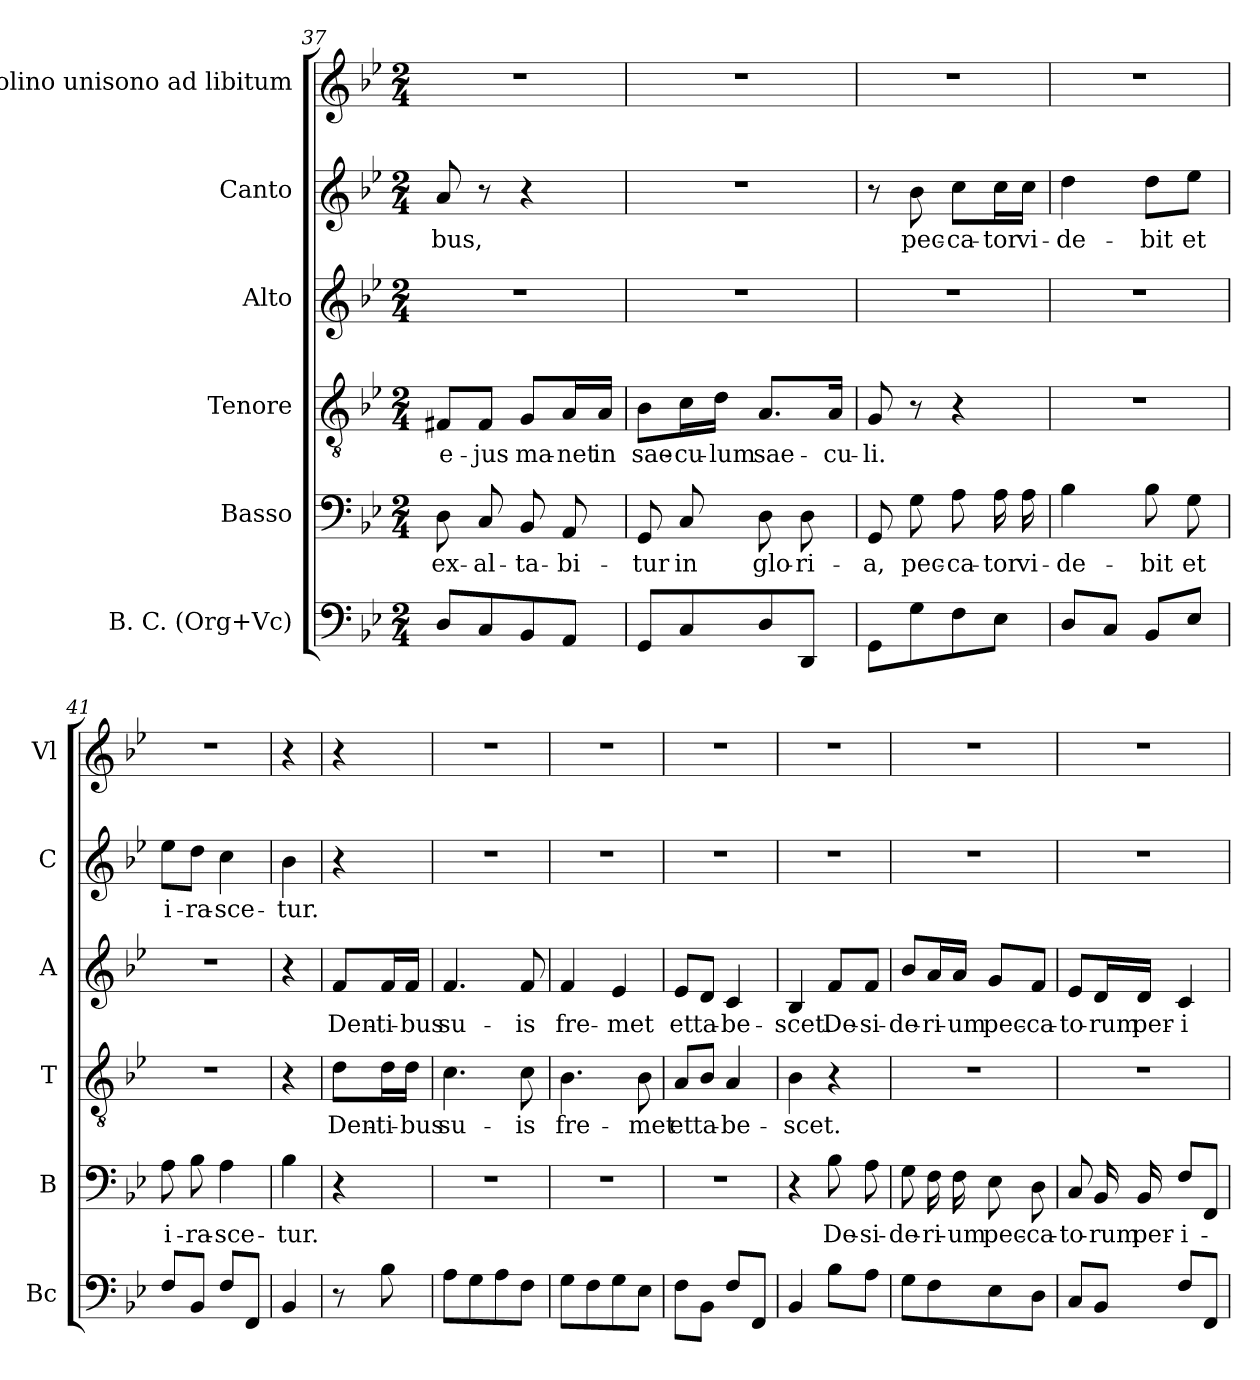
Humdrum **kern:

**kern	**kern	**text	**kern	**text	**kern	**text	**kern	**text	**kern
*part6	*part5	*part5	*part4	*part4	*part3	*part3	*part2	*part2	*part1
*staff6	*staff5	*staff5	*staff4	*staff4	*staff3	*staff3	*staff2	*staff2	*staff1
*I"B. C. (Org+Vc)	*I"Basso	*	*I"Tenore	*	*I"Alto	*	*I"Canto	*	*I"Violino unisono ad libitum
*I'Bc	*I'B	*	*I'T	*	*I'A	*	*I'C	*	*I'Vl
*clefF4	*clefF4	*	*clefGv2	*	*clefG2	*	*clefG2	*	*clefG2
*k[b-e-]	*k[b-e-]	*	*k[b-e-]	*	*k[b-e-]	*	*k[b-e-]	*	*k[b-e-]
*M2/4	*M2/4	*	*M2/4	*	*M2/4	*	*M2/4	*	*M2/4
=37	=37	=37	=37	=37	=37	=37	=37	=37	=37
!	!	!LO:LY:b	!	!LO:LY:b	!	!	!	!LO:LY:b	!
8D/L	8D\	ex-	8F#X/L	e-	2r	.	8a/	-bus,	2r
!	!	!LO:LY:b	!	!LO:LY:b	!	!	!	!	!
8C/	8C/	-al-	8F#/J	-jus	.	.	8r	.	.
!	!	!LO:LY:b	!	!LO:LY:b	!	!	!	!	!
8BB-/	8BB-/	-ta-	8G/L	ma-	.	.	4r	.	.
!	!	!LO:LY:b	!	!LO:LY:b	!	!	!	!	!
8AA/J	8AA/	-bi-	16A/L	-net	.	.	.	.	.
!	!	!	!	!LO:LY:b	!	!	!	!	!
.	.	.	16A/JJ	in	.	.	.	.	.
!!LO:LB:g=z
=38	=38	=38	=38	=38	=38	=38	=38	=38	=38
!	!	!LO:LY:b	!	!LO:LY:b	!	!	!	!	!
8GG/L	8GG/	-tur	8B-\L	sae-	2r	.	2r	.	2r
!	!	!LO:LY:b	!	!LO:LY:b	!	!	!	!	!
8C/	8C/	in	16c\L	-cu-	.	.	.	.	.
!	!	!	!	!LO:LY:b	!	!	!	!	!
.	.	.	16d\JJ	-lum	.	.	.	.	.
!	!	!LO:LY:b	!	!LO:LY:b	!	!	!	!	!
8D/	8D\	glo-	8.A/L	sae-	.	.	.	.	.
!	!	!LO:LY:b	!	!	!	!	!	!	!
8DD/J	8D\	-ri-	.	.	.	.	.	.	.
!	!	!	!	!LO:LY:b	!	!	!	!	!
.	.	.	16A/Jk	-cu-	.	.	.	.	.
=39	=39	=39	=39	=39	=39	=39	=39	=39	=39
!	!	!LO:LY:b	!	!LO:LY:b	!	!	!	!	!
8GG\L	8GG/	-a,	8G/	-li.	2r	.	8r	.	2r
!	!	!LO:LY:b	!	!	!	!	!	!LO:LY:b	!
8G\	8G\	pec-	8r	.	.	.	8b-\	pec-	.
!	!	!LO:LY:b	!	!	!	!	!	!LO:LY:b	!
8F\	8A\	-ca-	4r	.	.	.	8cc\L	-ca-	.
!	!	!LO:LY:b	!	!	!	!	!	!LO:LY:b	!
8E-\J	16A\	-tor	.	.	.	.	16cc\L	-tor	.
!	!	!LO:LY:b	!	!	!	!	!	!LO:LY:b	!
.	16A\	vi-	.	.	.	.	16cc\JJ	vi-	.
=40	=40	=40	=40	=40	=40	=40	=40	=40	=40
!	!	!LO:LY:b	!	!	!	!	!	!LO:LY:b	!
8D/L	4B-\	-de-	2r	.	2r	.	4dd\	-de-	2r
8C/J	.	.	.	.	.	.	.	.	.
!	!	!LO:LY:b	!	!	!	!	!	!LO:LY:b	!
8BB-/L	8B-\	-bit	.	.	.	.	8dd\L	-bit	.
!	!	!LO:LY:b	!	!	!	!	!	!LO:LY:b	!
8E-/J	8G\	et	.	.	.	.	8ee-\J	et	.
=41	=41	=41	=41	=41	=41	=41	=41	=41	=41
!	!	!LO:LY:b	!	!	!	!	!	!LO:LY:b	!
8F/L	8A\	i-	2r	.	2r	.	8ee-\L	i-	2r
!	!	!LO:LY:b	!	!	!	!	!	!LO:LY:b	!
8BB-/J	8B-\	-ra-	.	.	.	.	8dd\J	-ra-	.
!	!	!LO:LY:b	!	!	!	!	!	!LO:LY:b	!
8F/L	4A\	-sce-	.	.	.	.	4cc\	-sce-	.
8FF/J	.	.	.	.	.	.	.	.	.
=42	=42	=42	=42	=42	=42	=42	=42	=42	=42
!	!	!LO:LY:b	!	!	!	!	!	!LO:LY:b	!
4BB-/	4B-\	-tur.	4r	.	4r	.	4b-\	-tur.	4r
!!LO:PB:g=z
=42X3	=42X3	=42X3	=42X3	=42X3	=42X3	=42X3	=42X3	=42X3	=42X3
!	!	!	!	!LO:LY:b	!	!LO:LY:b	!	!	!
8r	4r	.	8d\L	Den-	8f/L	Den-	4r	.	4r
!	!	!	!	!LO:LY:b	!	!LO:LY:b	!	!	!
8B-\	.	.	16d\L	-ti-	16f/L	-ti-	.	.	.
!	!	!	!	!LO:LY:b	!	!LO:LY:b	!	!	!
.	.	.	16d\JJ	-bus	16f/JJ	-bus	.	.	.
=43	=43	=43	=43	=43	=43	=43	=43	=43	=43
!	!	!	!	!LO:LY:b	!	!LO:LY:b	!	!	!
8A\L	2r	.	4.c\	su-	4.f/	su-	2r	.	2r
8G\	.	.	.	.	.	.	.	.	.
8A\	.	.	.	.	.	.	.	.	.
!	!	!	!	!LO:LY:b	!	!LO:LY:b	!	!	!
8F\J	.	.	8c\	-is	8f/	-is	.	.	.
=44	=44	=44	=44	=44	=44	=44	=44	=44	=44
!	!	!	!	!LO:LY:b	!	!LO:LY:b	!	!	!
8G\L	2r	.	4.B-\	fre-	4f/	fre-	2r	.	2r
8F\	.	.	.	.	.	.	.	.	.
!	!	!	!	!	!	!LO:LY:b	!	!	!
8G\	.	.	.	.	4e-/	-met	.	.	.
!	!	!	!	!LO:LY:b	!	!	!	!	!
8E-\J	.	.	8B-\	-met	.	.	.	.	.
=45	=45	=45	=45	=45	=45	=45	=45	=45	=45
!	!	!	!	!LO:LY:b	!	!LO:LY:b	!	!	!
8F\L	2r	.	8A/L	et	8e-/L	et	2r	.	2r
!	!	!	!	!LO:LY:b	!	!LO:LY:b	!	!	!
8BB-\J	.	.	8B-/J	ta-	8d/J	ta-	.	.	.
!	!	!	!	!LO:LY:b	!	!LO:LY:b	!	!	!
8F/L	.	.	4A/	-be-	4c/	-be-	.	.	.
8FF/J	.	.	.	.	.	.	.	.	.
!!LO:LB:g=z
=46	=46	=46	=46	=46	=46	=46	=46	=46	=46
!	!	!	!	!LO:LY:b	!	!LO:LY:b	!	!	!
4BB-/	4r	.	4B-\	-scet.	4B-/	-scet.	2r	.	2r
!	!	!LO:LY:b	!	!	!	!LO:LY:b	!	!	!
8B-\L	8B-\	De-	4r	.	8f/L	De-	.	.	.
!	!	!LO:LY:b	!	!	!	!LO:LY:b	!	!	!
8A\J	8A\	-si-	.	.	8f/J	-si-	.	.	.
=47	=47	=47	=47	=47	=47	=47	=47	=47	=47
!	!	!LO:LY:b	!	!	!	!LO:LY:b	!	!	!
8G\L	8G\	-de-	2r	.	8b-/L	-de-	2r	.	2r
!	!	!LO:LY:b	!	!	!	!LO:LY:b	!	!	!
8F\	16F\	-ri-	.	.	16a/L	-ri-	.	.	.
!	!	!LO:LY:b	!	!	!	!LO:LY:b	!	!	!
.	16F\	-um	.	.	16a/JJ	-um	.	.	.
!	!	!LO:LY:b	!	!	!	!LO:LY:b	!	!	!
8E-\	8E-\	pec-	.	.	8g/L	pec-	.	.	.
!	!	!LO:LY:b	!	!	!	!LO:LY:b	!	!	!
8D\J	8D\	-ca-	.	.	8f/J	-ca-	.	.	.
=48	=48	=48	=48	=48	=48	=48	=48	=48	=48
!	!	!LO:LY:b	!	!	!	!LO:LY:b	!	!	!
8C/L	8C/	-to-	2r	.	8e-/L	-to-	2r	.	2r
!	!	!LO:LY:b	!	!	!	!LO:LY:b	!	!	!
8BB-/J	16BB-/	-rum	.	.	16d/L	-rum	.	.	.
!	!	!LO:LY:b	!	!	!	!LO:LY:b	!	!	!
.	16BB-/	per-	.	.	16d/JJ	per-	.	.	.
!	!	!LO:LY:b	!	!	!	!LO:LY:b	!	!	!
8F/L	8F/L	-i-	.	.	4c/	-i-	.	.	.
8FF/J	8FF/J	.	.	.	.	.	.	.	.
=	=	=	=	=	=	=	=	=	=
*-	*-	*-	*-	*-	*-	*-	*-	*-	*-
